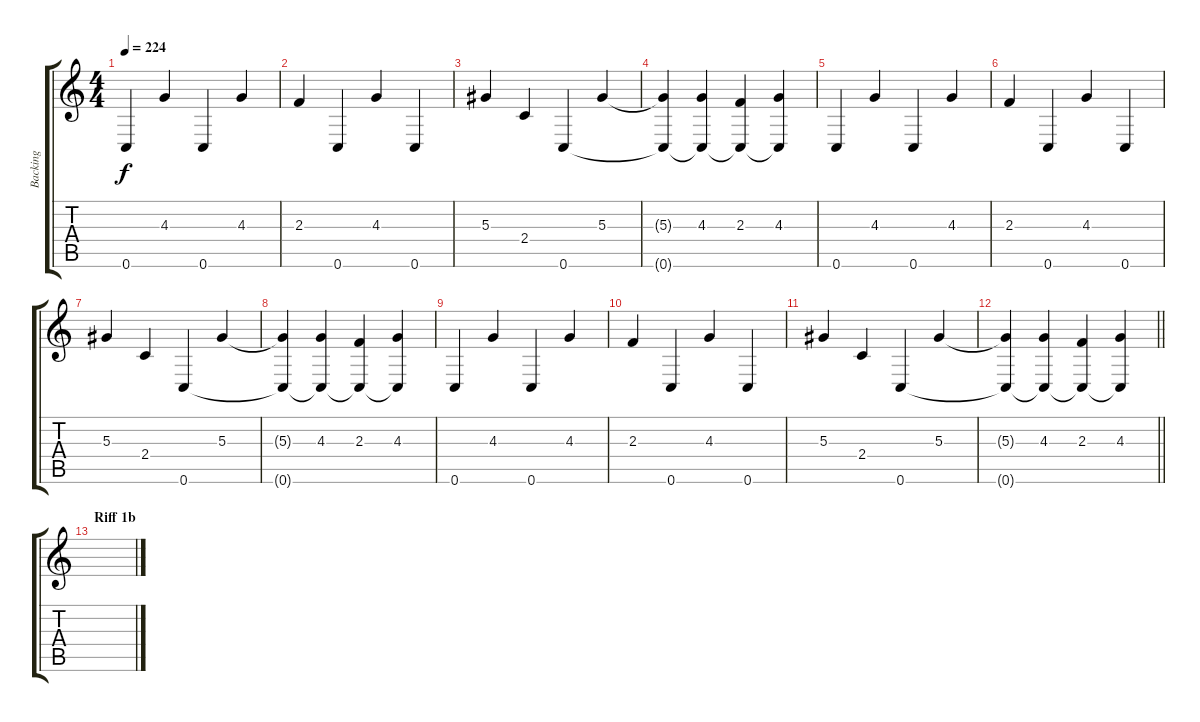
\track ("Backing" "Backing") {instrument overdrivenguitar}
\staff {score tabs}
\tuning (C4 G3 Eb3 Bb2 F2 C2) {hide}
\ts (4 4)
\tempo 224
\clef g2
\ks c
0.6.4{dy f} 4.3.4 0.6.4 4.3.4 |
2.3.4 0.6.4 4.3.4 0.6.4 |
5.3.4 2.4.4 0.6.4 5.3.4 |
(5.3{t} 0.6{t}).4 (4.3 0.6{t}).4 (2.3 0.6{t}).4 (4.3 0.6{t}).4 |
0.6.4 4.3.4 0.6.4 4.3.4 |
2.3.4 0.6.4 4.3.4 0.6.4 |
5.3.4 2.4.4 0.6.4 5.3.4 |
(5.3{t} 0.6{t}).4 (4.3 0.6{t}).4 (2.3 0.6{t}).4 (4.3 0.6{t}).4 |
0.6.4 4.3.4 0.6.4 4.3.4 |
2.3.4 0.6.4 4.3.4 0.6.4 |
5.3.4 2.4.4 0.6.4 5.3.4 |
\barLineRight lightlight
(5.3{t} 0.6{t}).4 (4.3 0.6{t}).4 (2.3 0.6{t}).4 (4.3 0.6{t}).4 |
\section ("" "Riff 1b")
